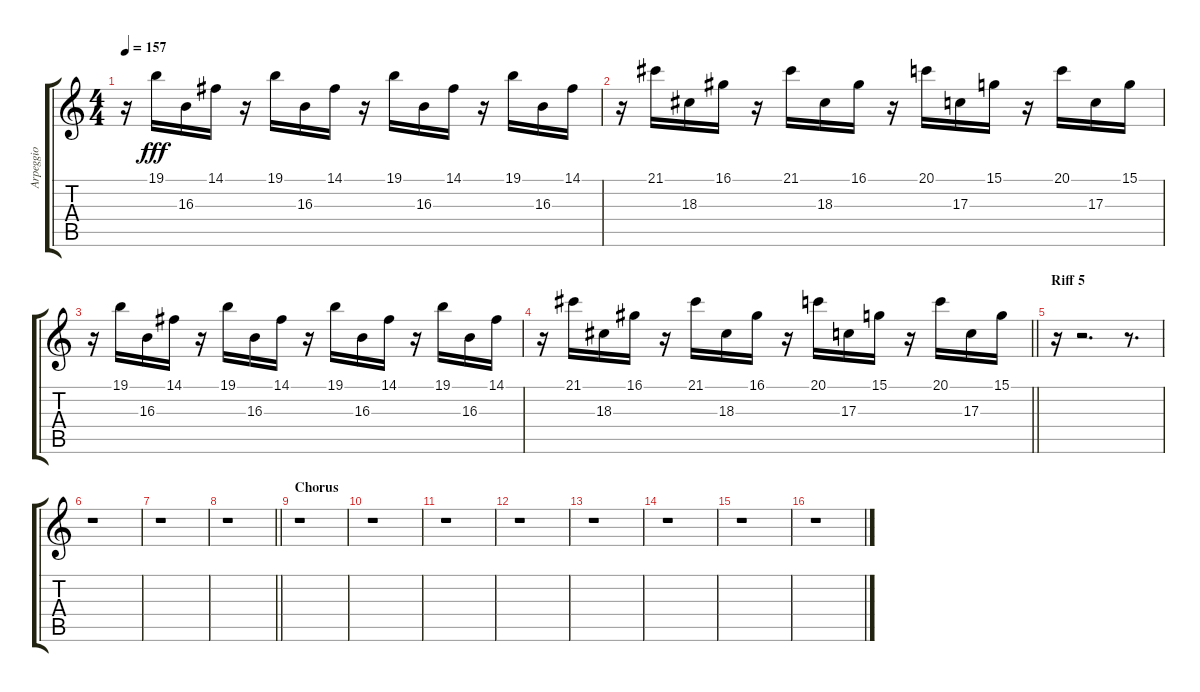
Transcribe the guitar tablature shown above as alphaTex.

\track ("Arpeggio" "Arpeggio") {instrument lead5charang}
\staff {score tabs}
\tuning (E4 B3 G3 D3 A2 E2) {hide}
\ts (4 4)
\tempo 157
\clef g2
\ks c
r.16{dy fff} 19.1.16 16.3.16 14.1.16 r.16 19.1.16 16.3.16 14.1.16 r.16 19.1.16 16.3.16 14.1.16 r.16 19.1.16 16.3.16 14.1.16 |
r.16 21.1.16 18.3.16 16.1.16 r.16 21.1.16 18.3.16 16.1.16 r.16 20.1.16 17.3.16 15.1.16 r.16 20.1.16 17.3.16 15.1.16 |
r.16 19.1.16 16.3.16 14.1.16 r.16 19.1.16 16.3.16 14.1.16 r.16 19.1.16 16.3.16 14.1.16 r.16 19.1.16 16.3.16 14.1.16 |
\barLineRight lightlight
r.16 21.1.16 18.3.16 16.1.16 r.16 21.1.16 18.3.16 16.1.16 r.16 20.1.16 17.3.16 15.1.16 r.16 20.1.16 17.3.16 15.1.16 |
\section ("" "Riff 5")
r.16 r.2{d} r.8{d} |
r.1 |
r.1 |
\barLineRight lightlight
r.1 |
\section ("" "Chorus")
r.1 |
r.1 |
r.1 |
r.1 |
r.1 |
r.1 |
r.1 |
r.1
